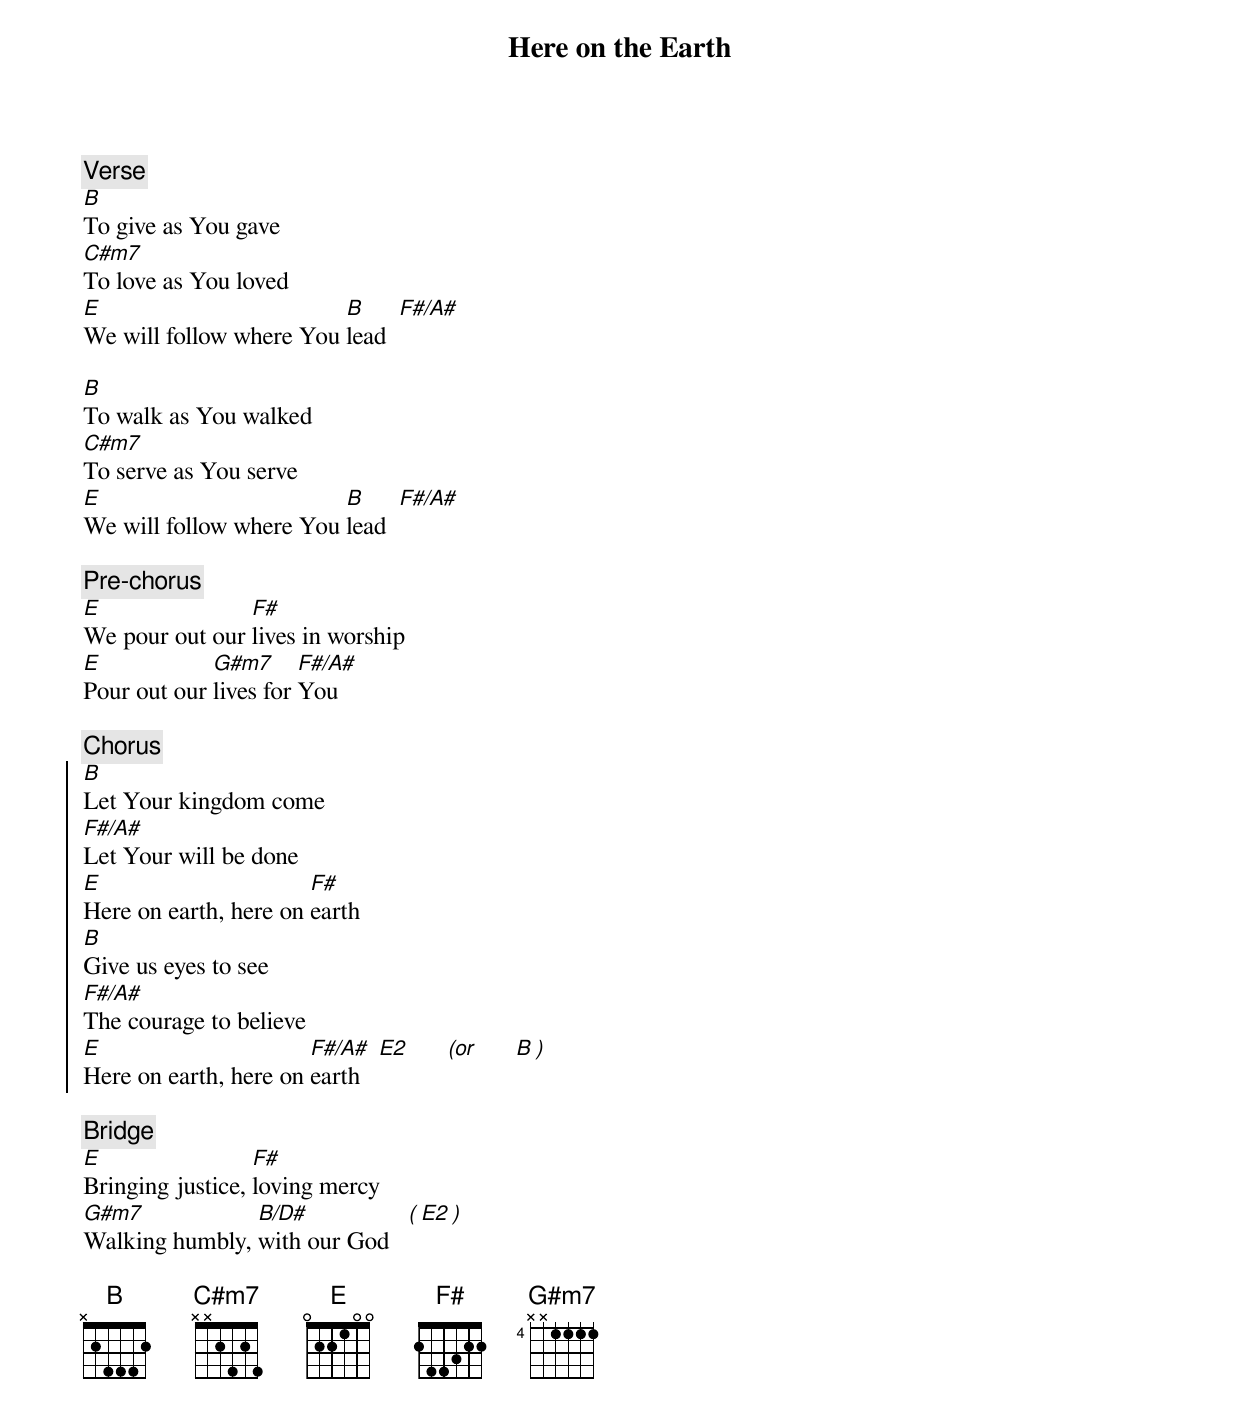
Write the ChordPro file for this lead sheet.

{title:Here on the Earth}

{c:Verse}
[B]To give as You gave
[C#m7]To love as You loved
[E]We will follow where You [B]lead  [F#/A#]

[B]To walk as You walked
[C#m7]To serve as You serve
[E]We will follow where You [B]lead  [F#/A#]

{c:Pre-chorus}
[E]We pour out our [F#]lives in worship
[E]Pour out our [G#m7]lives for [F#/A#]You

{c:Chorus}
{soc}
[B]Let Your kingdom come
[F#/A#]Let Your will be done
[E]Here on earth, here on [F#]earth
[B]Give us eyes to see
[F#/A#]The courage to believe
[E]Here on earth, here on [F#/A#]earth   [E2]      [(or]      [B][)]
{eoc}

{c:Bridge}
[E]Bringing justice, [F#]loving mercy
[G#m7]Walking humbly, [B/D#]with our God   [(][E2][)]

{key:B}
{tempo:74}
